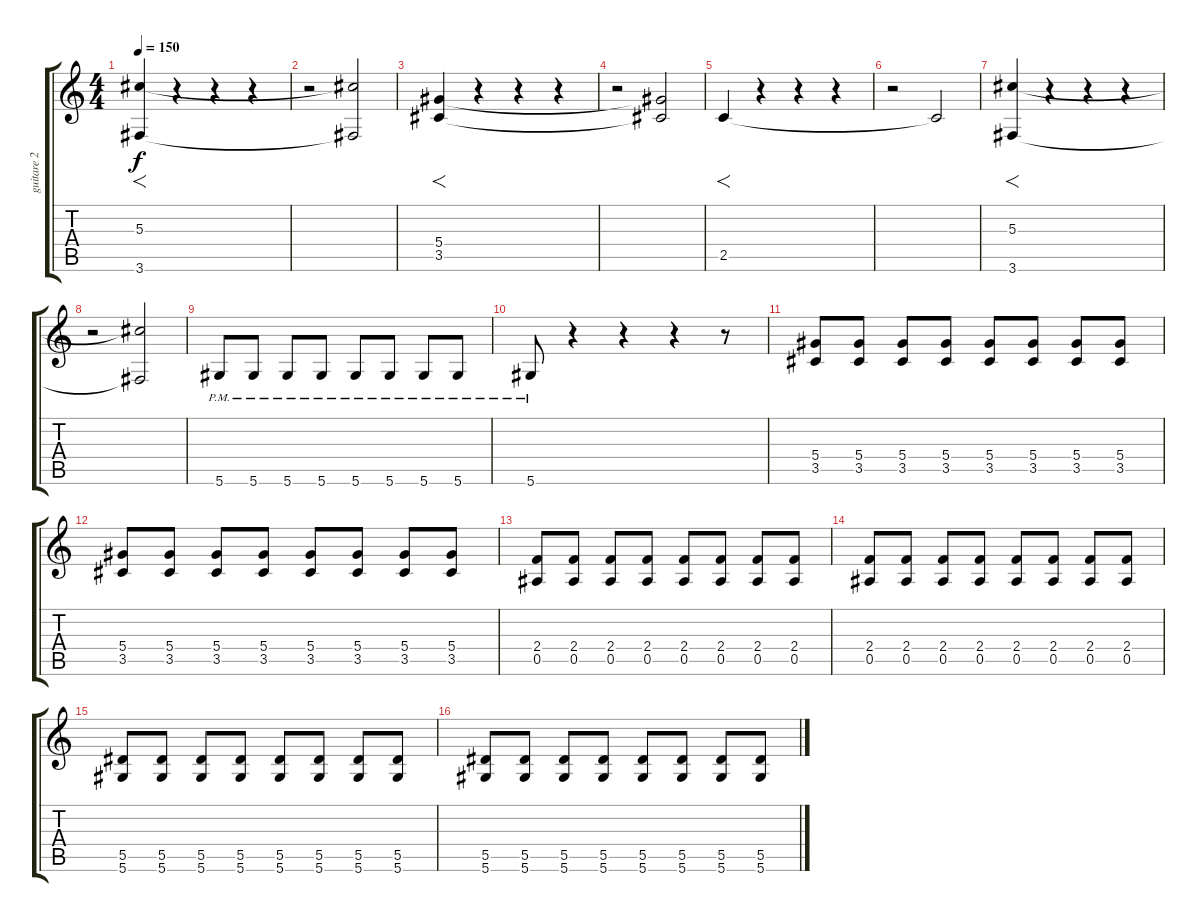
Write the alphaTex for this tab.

\track ("guitare 2" "guitare 2") {instrument overdrivenguitar}
\staff {score tabs}
\tuning (F4 C4 Ab3 Eb3 Bb2 Eb2) {hide}
\ts (4 4)
\tempo 150
\clef g2
\ks c
(5.3 3.6).4{f dy f} r.4 r.4 r.4 |
r.2 (5.3{t} 3.6{t}).2 |
(5.4 3.5).4{f} r.4 r.4 r.4 |
r.2 (5.4{t} 3.5{t}).2 |
2.5.4{f} r.4 r.4 r.4 |
r.2 2.5{t}.2 |
(5.3 3.6).4{f} r.4 r.4 r.4 |
r.2 (5.3{t} 3.6{t}).2 |
5.6{pm}.8{balance 0} 5.6{pm}.8 5.6{pm}.8{balance 14} 5.6{pm}.8 5.6{pm}.8{balance 4} 5.6{pm}.8 5.6{pm}.8{balance 10} 5.6{pm}.8 |
5.6{pm}.8{balance 8} r.4 r.4 r.4 r.8 |
(5.4 3.5).8 (5.4 3.5).8 (5.4 3.5).8 (5.4 3.5).8 (5.4 3.5).8 (5.4 3.5).8 (5.4 3.5).8 (5.4 3.5).8 |
(5.4 3.5).8 (5.4 3.5).8 (5.4 3.5).8 (5.4 3.5).8 (5.4 3.5).8 (5.4 3.5).8 (5.4 3.5).8 (5.4 3.5).8 |
(2.4 0.5).8 (2.4 0.5).8 (2.4 0.5).8 (2.4 0.5).8 (2.4 0.5).8 (2.4 0.5).8 (2.4 0.5).8 (2.4 0.5).8 |
(2.4 0.5).8 (2.4 0.5).8 (2.4 0.5).8 (2.4 0.5).8 (2.4 0.5).8 (2.4 0.5).8 (2.4 0.5).8 (2.4 0.5).8 |
(5.5 5.6).8 (5.5 5.6).8 (5.5 5.6).8 (5.5 5.6).8 (5.5 5.6).8 (5.5 5.6).8 (5.5 5.6).8 (5.5 5.6).8 |
(5.5 5.6).8 (5.5 5.6).8 (5.5 5.6).8 (5.5 5.6).8 (5.5 5.6).8 (5.5 5.6).8 (5.5 5.6).8 (5.5 5.6).8
